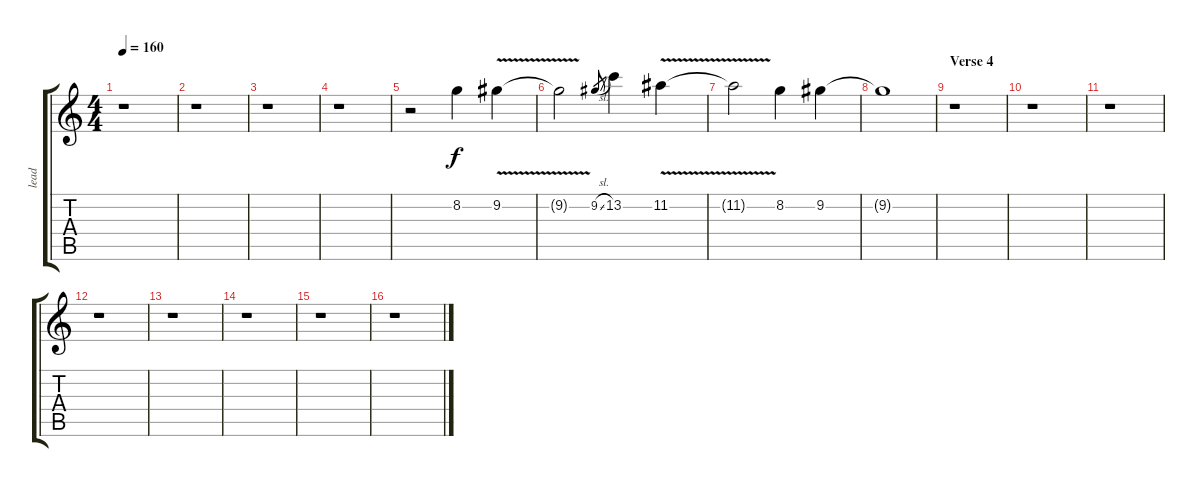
\track ("lead" "lead") {instrument overdrivenguitar}
\staff {score tabs}
\tuning (E4 B3 G3 D3 A2 E2) {hide}
\ts (4 4)
\tempo 160
\clef g2
\ks c
r.1{dy f} |
r.1 |
r.1 |
r.1 |
r.2 8.2.4 9.2{v}.4 |
9.2{t}.2 9.2{sl}.8{gr} 13.2.4 11.2{v}.4 |
11.2{t}.2 8.2.4 9.2.4 |
9.2{t}.1 |
\section ("" "Verse 4")
r.1 |
r.1 |
r.1 |
r.1 |
r.1 |
r.1 |
r.1 |
r.1
